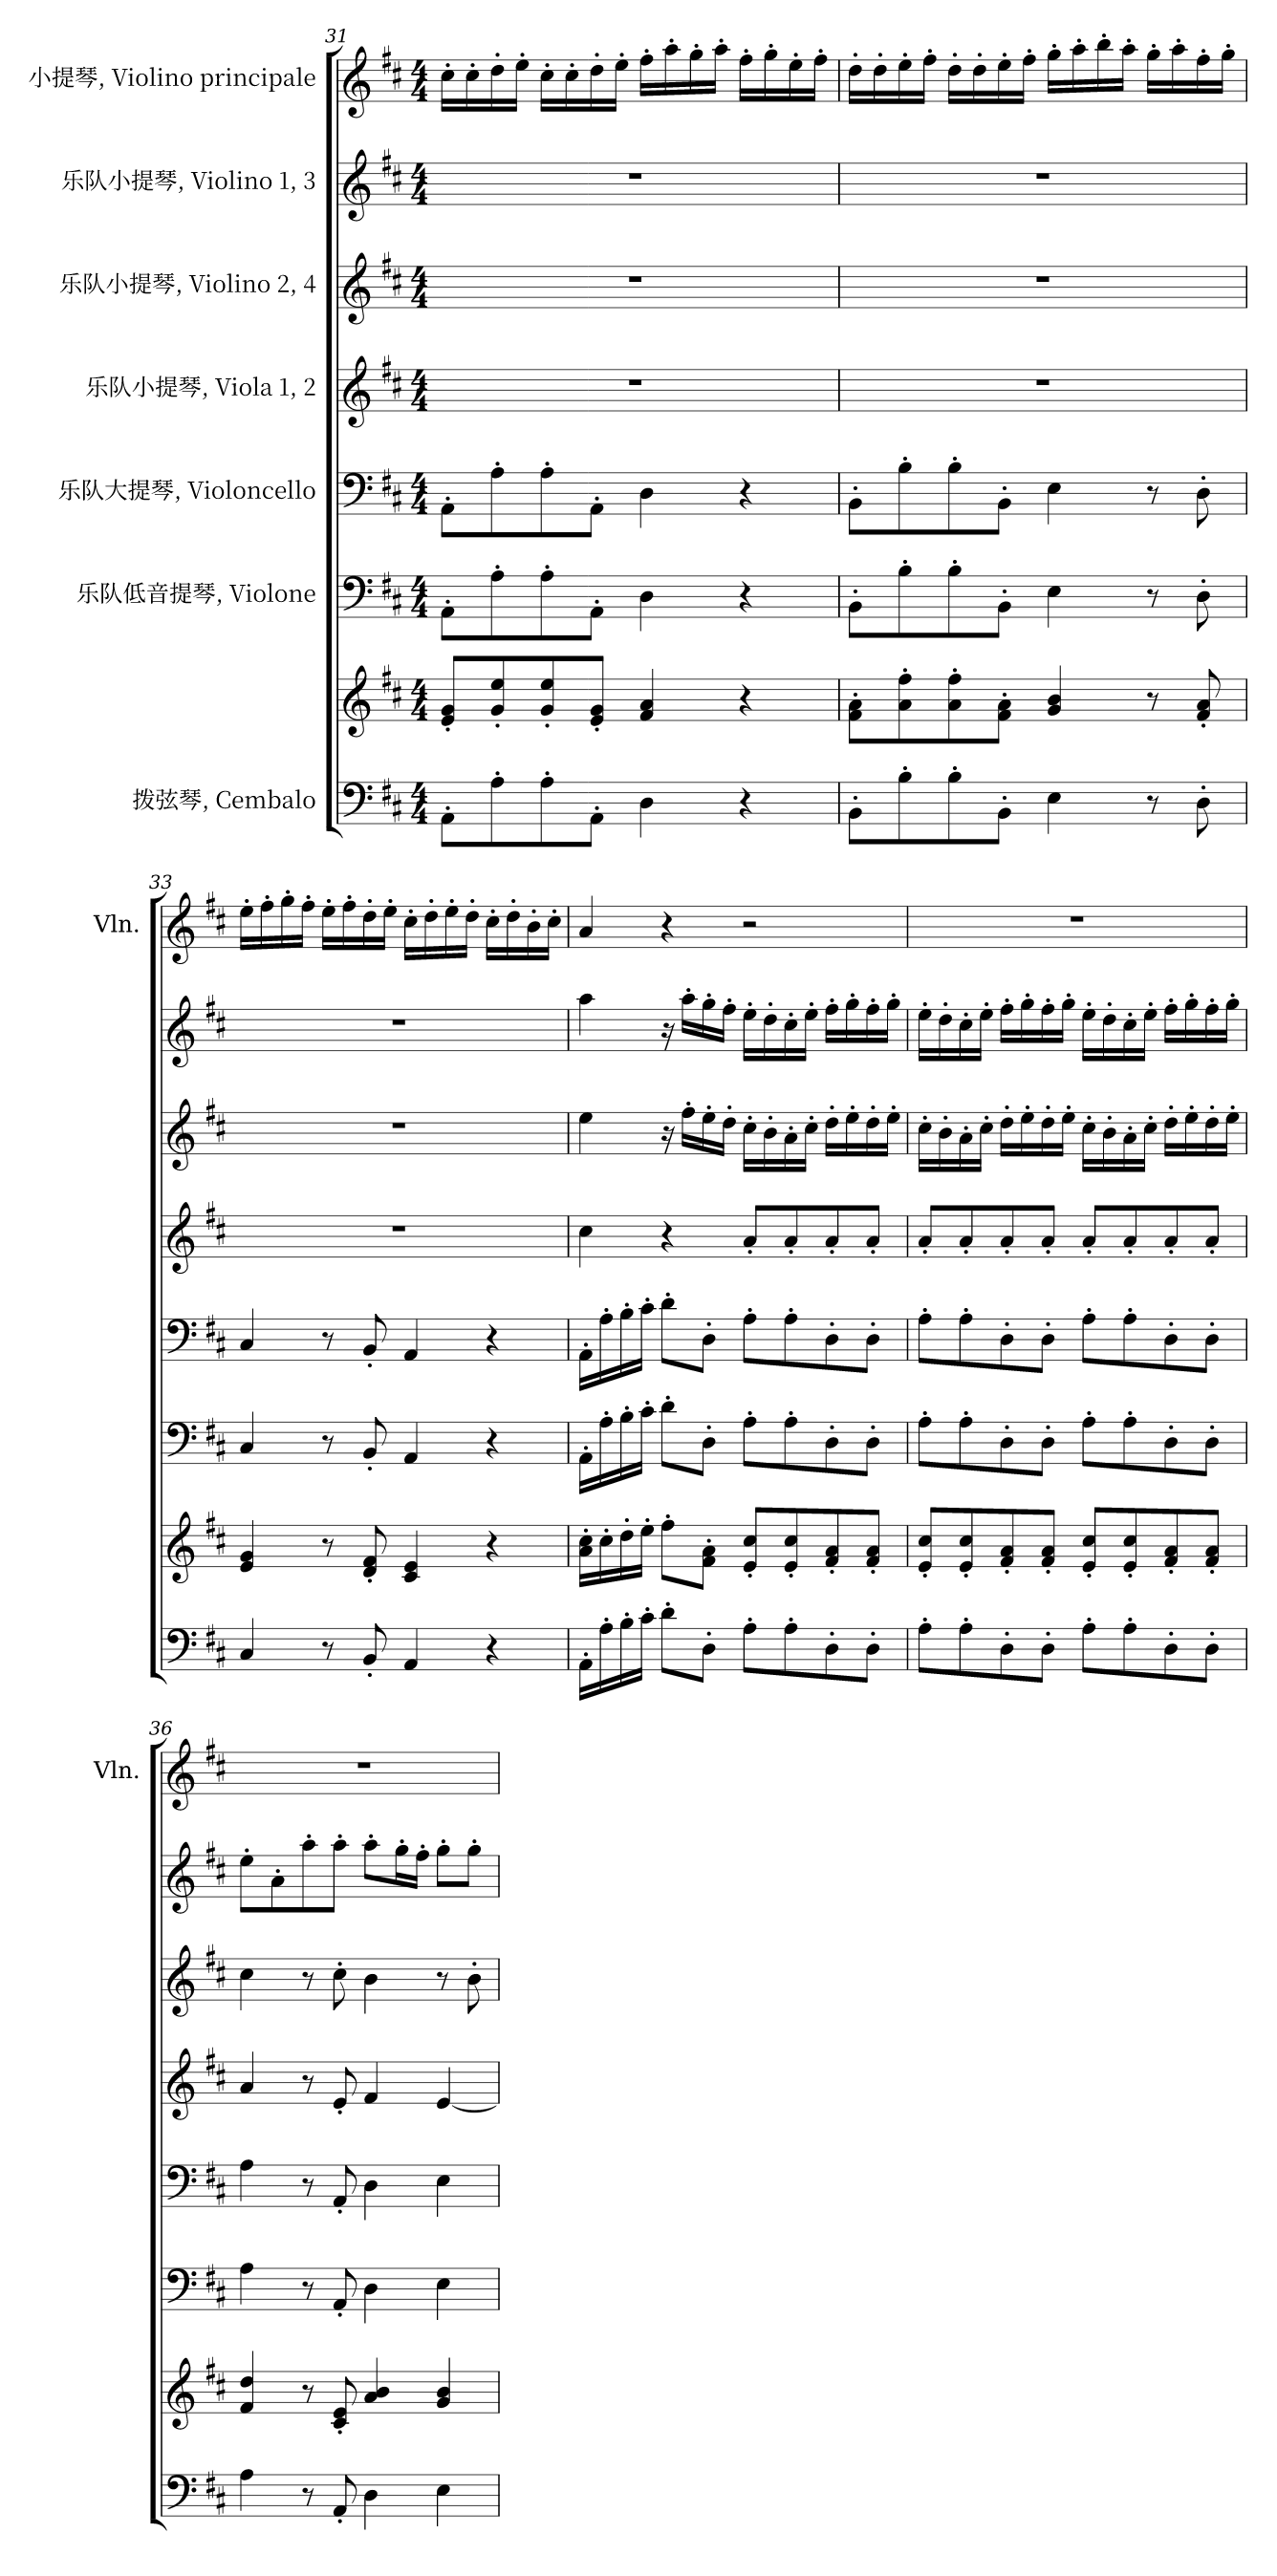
**kern	**kern	**kern	**kern	**kern	**kern	**kern	**kern
*part7	*part7	*part6	*part5	*part4	*part3	*part2	*part1
*staff8	*staff7	*staff6	*staff5	*staff4	*staff3	*staff2	*staff1
*I"拨弦琴, Cembalo	*	*I"乐队低音提琴, Violone	*I"乐队大提琴, Violoncello	*I"乐队小提琴, Viola 1, 2	*I"乐队小提琴, Violino 2, 4	*I"乐队小提琴, Violino 1, 3	*I"小提琴, Violino principale
*	*	*	*	*	*	*	*I'Vln.
*clefF4	*clefG2	*clefF4	*clefF4	*clefG2	*clefG2	*clefG2	*clefG2
*	*	*ITrd7c12	*	*	*	*	*
*k[f#c#]	*k[f#c#]	*k[f#c#]	*k[f#c#]	*k[f#c#]	*k[f#c#]	*k[f#c#]	*k[f#c#]
*M4/4	*M4/4	*M4/4	*M4/4	*M4/4	*M4/4	*M4/4	*M4/4
=31	=31	=31	=31	=31	=31	=31	=31
8AA'\L	8e/' 8g/'L	8AAA'\L	8AA'\L	1r	1r	1r	16cc#'\LL
.	.	.	.	.	.	.	16cc#'\
8A'\	8g/' 8ee/'	8AA'\	8A'\	.	.	.	16dd'\
.	.	.	.	.	.	.	16ee'\JJ
8A'\	8g/' 8ee/'	8AA'\	8A'\	.	.	.	16cc#'\LL
.	.	.	.	.	.	.	16cc#'\
8AA'\J	8e/' 8g/'J	8AAA'\J	8AA'\J	.	.	.	16dd'\
.	.	.	.	.	.	.	16ee'\JJ
4D\	4f#/ 4a/	4DD\	4D\	.	.	.	16ff#'\LL
.	.	.	.	.	.	.	16aa'\
.	.	.	.	.	.	.	16gg'\
.	.	.	.	.	.	.	16aa'\JJ
4r	4r	4r	4r	.	.	.	16ff#'\LL
.	.	.	.	.	.	.	16gg'\
.	.	.	.	.	.	.	16ee'\
.	.	.	.	.	.	.	16ff#'\JJ
!!LO:PB:g=z
=32	=32	=32	=32	=32	=32	=32	=32
8BB'\L	8f#\' 8a\'L	8BBB'\L	8BB'\L	1r	1r	1r	16dd'\LL
.	.	.	.	.	.	.	16dd'\
8B'\	8a\' 8ff#\'	8BB'\	8B'\	.	.	.	16ee'\
.	.	.	.	.	.	.	16ff#'\JJ
8B'\	8a\' 8ff#\'	8BB'\	8B'\	.	.	.	16dd'\LL
.	.	.	.	.	.	.	16dd'\
8BB'\J	8f#\' 8a\'J	8BBB'\J	8BB'\J	.	.	.	16ee'\
.	.	.	.	.	.	.	16ff#'\JJ
4E\	4g/ 4b/	4EE\	4E\	.	.	.	16gg'\LL
.	.	.	.	.	.	.	16aa'\
.	.	.	.	.	.	.	16bb'\
.	.	.	.	.	.	.	16aa'\JJ
8r	8r	8r	8r	.	.	.	16gg'\LL
.	.	.	.	.	.	.	16aa'\
8D'\	8f#/' 8a/'	8DD'\	8D'\	.	.	.	16ff#'\
.	.	.	.	.	.	.	16gg'\JJ
=33	=33	=33	=33	=33	=33	=33	=33
4C#/	4e/ 4g/	4CC#/	4C#/	1r	1r	1r	16ee'\LL
.	.	.	.	.	.	.	16ff#'\
.	.	.	.	.	.	.	16gg'\
.	.	.	.	.	.	.	16ff#'\JJ
8r	8r	8r	8r	.	.	.	16ee'\LL
.	.	.	.	.	.	.	16ff#'\
8BB'/	8d/' 8f#/'	8BBB'/	8BB'/	.	.	.	16dd'\
.	.	.	.	.	.	.	16ee'\JJ
4AA/	4c#/ 4e/	4AAA/	4AA/	.	.	.	16cc#'\LL
.	.	.	.	.	.	.	16dd'\
.	.	.	.	.	.	.	16ee'\
.	.	.	.	.	.	.	16dd'\JJ
4r	4r	4r	4r	.	.	.	16cc#'\LL
.	.	.	.	.	.	.	16dd'\
.	.	.	.	.	.	.	16b'\
.	.	.	.	.	.	.	16cc#'\JJ
!!LO:PB:g=z
=34	=34	=34	=34	=34	=34	=34	=34
16AA'\LL	16a\' 16cc#\'LL	16AAA'\LL	16AA'\LL	4cc#\	4ee\	4aa\	4a/
16A'\	16cc#'\	16AA'\	16A'\	.	.	.	.
16B'\	16dd'\	16BB'\	16B'\	.	.	.	.
16c#'\JJ	16ee'\JJ	16C#'\JJ	16c#'\JJ	.	.	.	.
8d'\L	8ff#'\L	8D'\L	8d'\L	4r	16r	16r	4r
.	.	.	.	.	16ff#'\LL	16aa'\LL	.
8D'\J	8f#\' 8a\'J	8DD'\J	8D'\J	.	16ee'\	16gg'\	.
.	.	.	.	.	16dd'\JJ	16ff#'\JJ	.
8A'\L	8e/' 8cc#/'L	8AA'\L	8A'\L	8a'/L	16cc#'\LL	16ee'\LL	2r
.	.	.	.	.	16b'\	16dd'\	.
8A'\	8e/' 8cc#/'	8AA'\	8A'\	8a'/	16a'\	16cc#'\	.
.	.	.	.	.	16cc#'\JJ	16ee'\JJ	.
8D'\	8f#/' 8a/'	8DD'\	8D'\	8a'/	16dd'\LL	16ff#'\LL	.
.	.	.	.	.	16ee'\	16gg'\	.
8D'\J	8f#/' 8a/'J	8DD'\J	8D'\J	8a'/J	16dd'\	16ff#'\	.
.	.	.	.	.	16ee'\JJ	16gg'\JJ	.
=35	=35	=35	=35	=35	=35	=35	=35
8A'\L	8e/' 8cc#/'L	8AA'\L	8A'\L	8a'/L	16cc#'\LL	16ee'\LL	1r
.	.	.	.	.	16b'\	16dd'\	.
8A'\	8e/' 8cc#/'	8AA'\	8A'\	8a'/	16a'\	16cc#'\	.
.	.	.	.	.	16cc#'\JJ	16ee'\JJ	.
8D'\	8f#/' 8a/'	8DD'\	8D'\	8a'/	16dd'\LL	16ff#'\LL	.
.	.	.	.	.	16ee'\	16gg'\	.
8D'\J	8f#/' 8a/'J	8DD'\J	8D'\J	8a'/J	16dd'\	16ff#'\	.
.	.	.	.	.	16ee'\JJ	16gg'\JJ	.
8A'\L	8e/' 8cc#/'L	8AA'\L	8A'\L	8a'/L	16cc#'\LL	16ee'\LL	.
.	.	.	.	.	16b'\	16dd'\	.
8A'\	8e/' 8cc#/'	8AA'\	8A'\	8a'/	16a'\	16cc#'\	.
.	.	.	.	.	16cc#'\JJ	16ee'\JJ	.
8D'\	8f#/' 8a/'	8DD'\	8D'\	8a'/	16dd'\LL	16ff#'\LL	.
.	.	.	.	.	16ee'\	16gg'\	.
8D'\J	8f#/' 8a/'J	8DD'\J	8D'\J	8a'/J	16dd'\	16ff#'\	.
.	.	.	.	.	16ee'\JJ	16gg'\JJ	.
=36	=36	=36	=36	=36	=36	=36	=36
4A\	4f#/ 4dd/	4AA\	4A\	4a/	4cc#\	8ee'\L	1r
.	.	.	.	.	.	8a'\	.
8r	8r	8r	8r	8r	8r	8aa'\	.
8AA'/	8c#/' 8e/'	8AAA'/	8AA'/	8e'/	8cc#'\	8aa'\J	.
4D\	4a/ 4b/	4DD\	4D\	4f#/	4b\	8aa'\L	.
.	.	.	.	.	.	16gg'\L	.
.	.	.	.	.	.	16ff#'\JJ	.
4E\	4g/ 4b/	4EE\	4E\	[4e/	8r	8gg'\L	.
.	.	.	.	.	8b'\	8gg'\J	.
=	=	=	=	=	=	=	=
*-	*-	*-	*-	*-	*-	*-	*-
